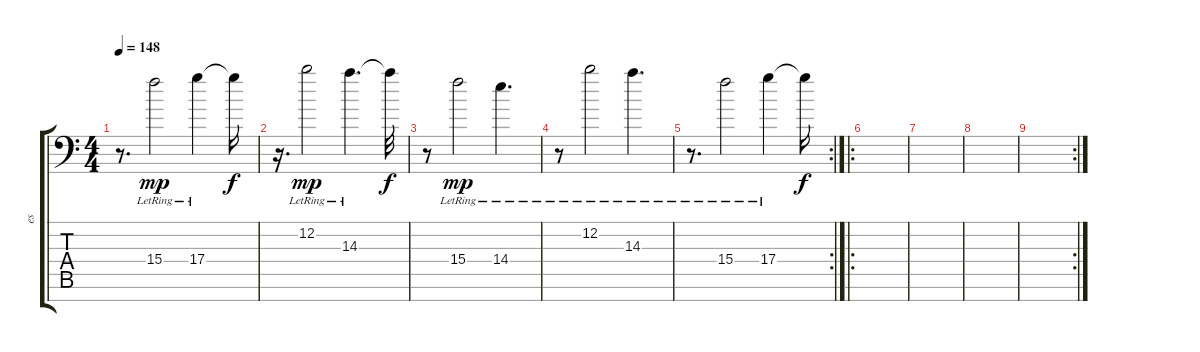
\track ("es" "es") {instrument distortionguitar}
\staff {score tabs}
\tuning (E4 B3 G3 D3 A2 E2 A1) {hide}
\ts (4 4)
\tempo 148
\clef f4
\ks c
r.8{d dy mp} 15.4{lr}.2 17.4{lr}.4 17.4{t}.16{dy f} |
r.16{d} 12.2{lr}.2{dy mp instrument acousticguitarsteel} 14.3{lr}.4{d} 14.3{t}.32{dy f} |
r.8 15.4{lr}.2{dy mp} 14.4{lr}.4{d} |
r.8 12.2{lr}.2{instrument acousticguitarsteel} 14.3{lr}.4{d} |
\rc 2
r.8{d} 15.4{lr}.2 17.4{lr}.4 17.4{t}.16{dy f} |
\ro
|
|
|
\rc 2
